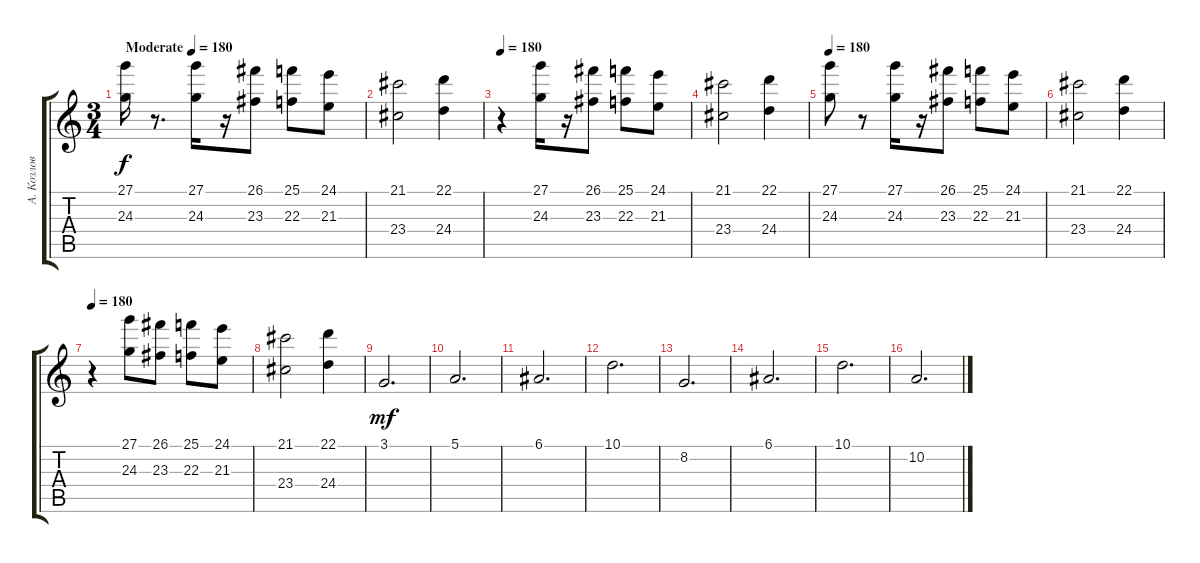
\track ("А. Козлов" "А. Козлов") {instrument churchorgan}
\staff {score tabs}
\tuning (E4 B3 G3 D3 A2 E2) {hide}
\ts (3 4)
\tempo (180 "Moderate")
\clef g2
\ks c
(27.1 24.3).16{dy f instrument churchorgan} r.8{d} (27.1 24.3).16 r.16 (26.1 23.3).8 (25.1 22.3).8 (24.1 21.3).8 |
(21.1 23.4).2 (22.1 24.4).4 |
\tempo 180
r.4 (27.1 24.3).16 r.16 (26.1 23.3).8 (25.1 22.3).8 (24.1 21.3).8 |
(21.1 23.4).2 (22.1 24.4).4 |
\tempo 180
(27.1 24.3).8 r.8 (27.1 24.3).16 r.16 (26.1 23.3).8 (25.1 22.3).8 (24.1 21.3).8 |
(21.1 23.4).2 (22.1 24.4).4 |
\tempo 180
r.4 (27.1 24.3).8 (26.1 23.3).8 (25.1 22.3).8 (24.1 21.3).8 |
(21.1 23.4).2 (22.1 24.4).4 |
3.1.2{d dy mf} |
5.1.2{d} |
6.1.2{d} |
10.1.2{d} |
8.2.2{d} |
6.1.2{d} |
10.1.2{d} |
10.2.2{d}
